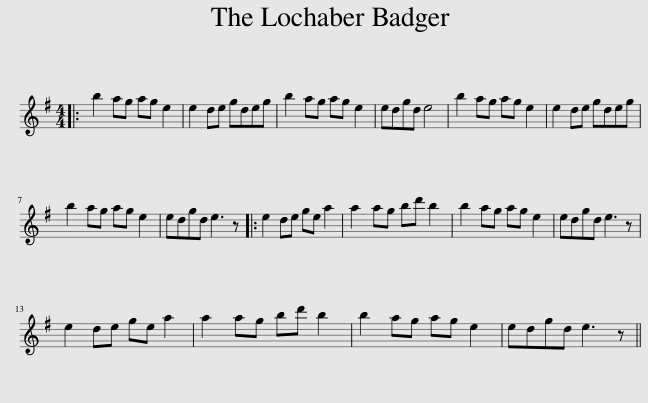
X:1
L:1/8
M:4/4
I:linebreak $
K:Emin
V:1 treble
V:1
|: b2 ag ag e2 | e2 de gdeg | b2 ag ag e2 | edgd e4 | b2 ag ag e2 | %5
 e2 de gdeg |$ b2 ag ag e2 | edgd e3 z |: e2 de ge a2 | a2 ag bd' b2 | %10
 b2 ag ag e2 | edgd e3 z |$ e2 de ge a2 | a2 ag bd' b2 | b2 ag ag e2 | %15
 edgd e3 z || %16
